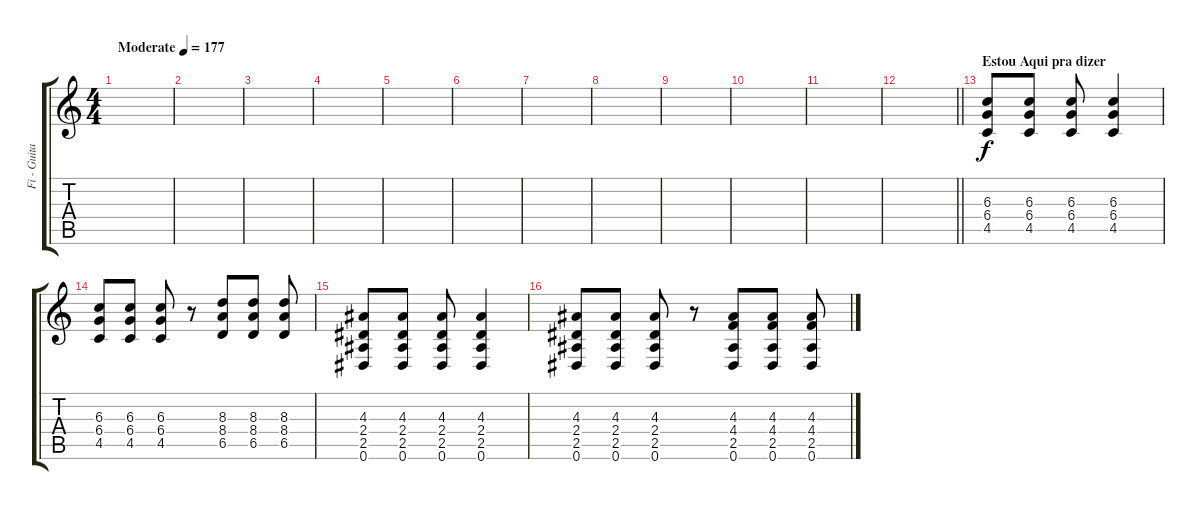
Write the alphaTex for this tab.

\track ("Fi - Guitarra" "Fi - Guita") {instrument distortionguitar}
\staff {score tabs}
\tuning (Eb4 Bb3 Gb3 Db3 Ab2 Eb2) {hide}
\ts (4 4)
\tempo (177 "Moderate")
\clef g2
\ks c
|
|
|
|
|
|
|
|
|
|
|
\barLineRight lightlight
|
\section ("" "Estou Aqui pra dizer")
(6.3 6.4 4.5).8 (6.3 6.4 4.5).8 (6.3 6.4 4.5).8 (6.3 6.4 4.5).4 |
(6.3 6.4 4.5).8 (6.3 6.4 4.5).8 (6.3 6.4 4.5).8 r.8 (8.3 8.4 6.5).8 (8.3 8.4 6.5).8 (8.3 8.4 6.5).8 |
(4.3 2.4 2.5 0.6).8 (4.3 2.4 2.5 0.6).8 (4.3 2.4 2.5 0.6).8 (4.3 2.4 2.5 0.6).4 |
(4.3 2.4 2.5 0.6).8 (4.3 2.4 2.5 0.6).8 (4.3 2.4 2.5 0.6).8 r.8 (4.3 4.4 2.5 0.6).8 (4.3 4.4 2.5 0.6).8 (4.3 4.4 2.5 0.6).8
